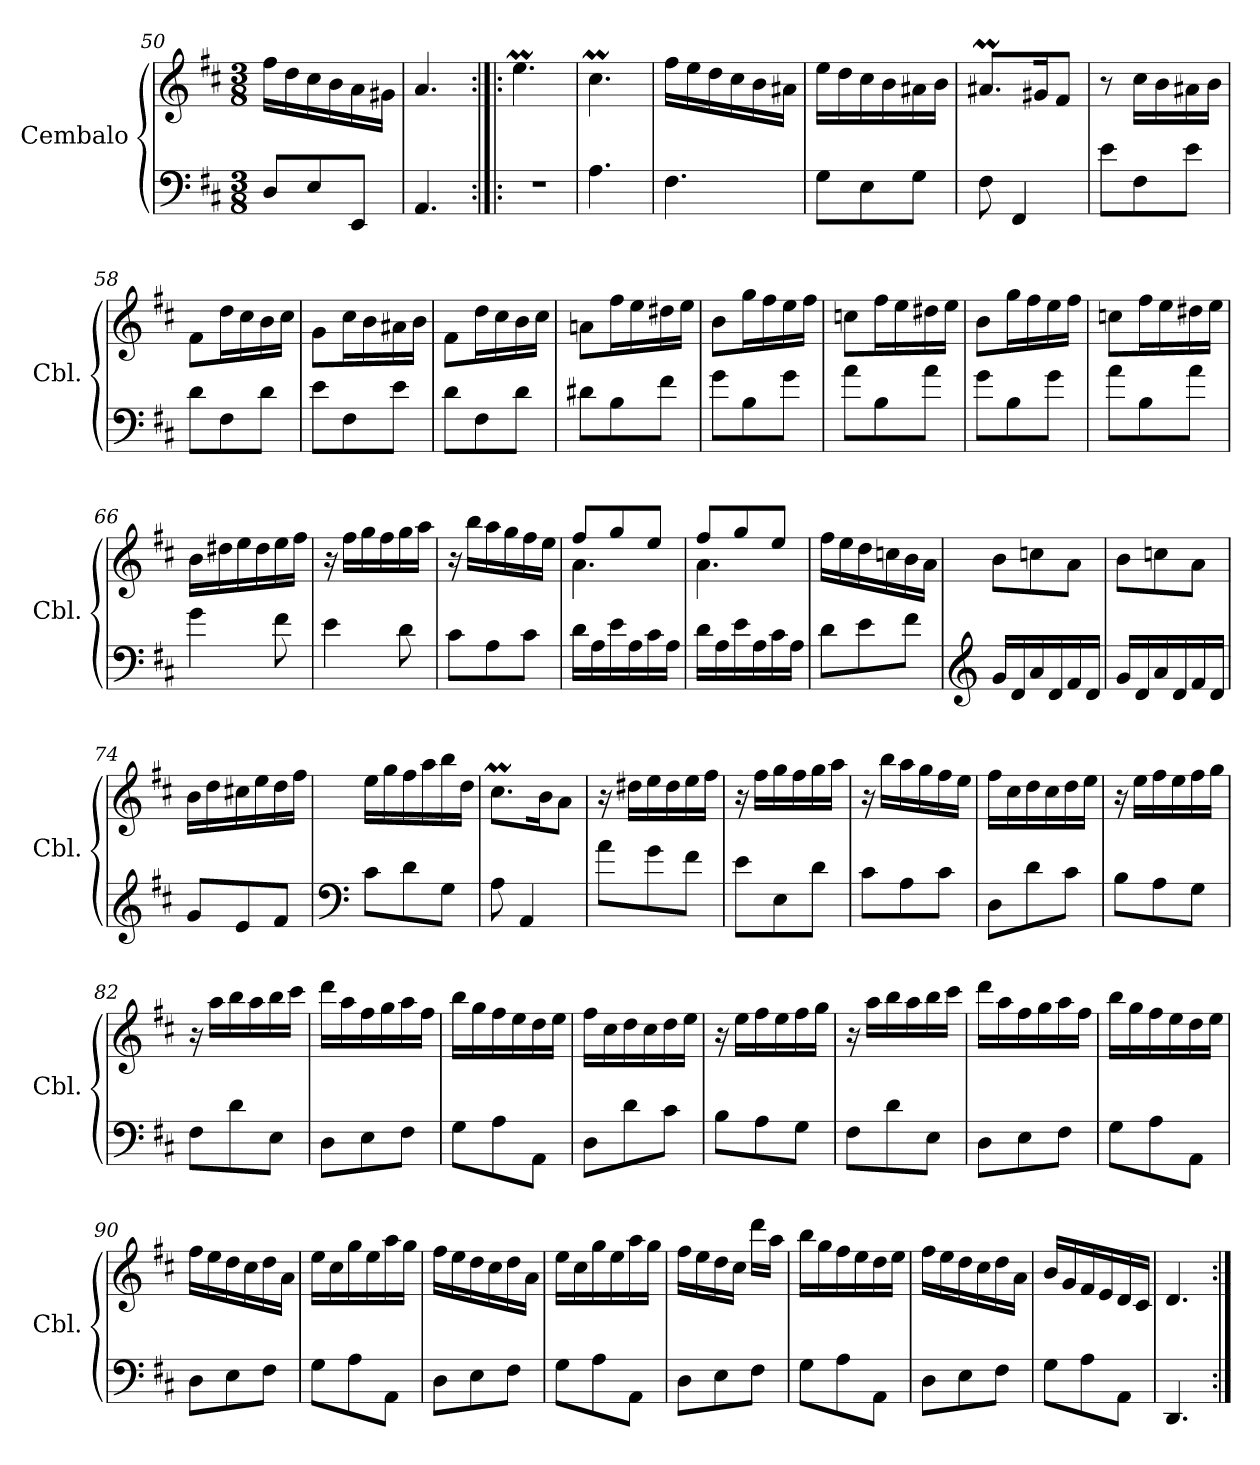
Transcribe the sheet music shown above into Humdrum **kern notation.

**kern	**kern
*part1	*part1
*staff2	*staff1
*I"Cembalo	*
*I'Cbl.	*
*clefF4	*clefG2
*k[f#c#]	*k[f#c#]
*M3/8	*M3/8
=50	=50
8D/L	16ff#\LL
.	16dd\
8E/	16cc#\
.	16b\
8EE/J	16a\
.	16g#X\JJ
=51	=51
4.AA/	4.a/
!!LO:LB:g=z
=52:|!|:	=52:|!|:
4.r	4.eeM\
=53	=53
4.A\	4.cc#m\
=54	=54
4.F#\	16ff#\LL
.	16ee\
.	16dd\
.	16cc#\
.	16b\
.	16a#X\JJ
=55	=55
8G\L	16ee\LL
.	16dd\
8E\	16cc#\
.	16b\
8G\J	16a#X\
.	16b\JJ
=56	=56
8F#\	8.a#Xm/L
4FF#/	.
.	16g#X/K
.	8f#/J
=57	=57
8e\L	8r
8F#\	16cc#\LL
.	16b\
8e\J	16a#X\
.	16b\JJ
=58	=58
8d\L	8f#\L
8F#\	16dd\L
.	16cc#\
8d\J	16b\
.	16cc#\JJ
!!LO:LB:g=z
=59	=59
8e\L	8g\L
8F#\	16cc#\L
.	16b\
8e\J	16a#X\
.	16b\JJ
=60	=60
8d\L	8f#\L
8F#\	16dd\L
.	16cc#\
8d\J	16b\
.	16cc#\JJ
=61	=61
8d#X\L	8an\L
8B\	16ff#\L
.	16ee\
8f#\J	16dd#X\
.	16ee\JJ
=62	=62
8g\L	8b\L
8B\	16gg\L
.	16ff#\
8g\J	16ee\
.	16ff#\JJ
=63	=63
8a\L	8ccn\L
8B\	16ff#\L
.	16ee\
8a\J	16dd#X\
.	16ee\JJ
=64	=64
8g\L	8b\L
8B\	16gg\L
.	16ff#\
8g\J	16ee\
.	16ff#\JJ
=65	=65
8a\L	8ccn\L
8B\	16ff#\L
.	16ee\
8a\J	16dd#X\
.	16ee\JJ
!!LO:LB:g=z
=66	=66
4g\	16b\LL
.	16dd#X\
.	16ee\
.	16dd#\
8f#\	16ee\
.	16ff#\JJ
=67	=67
4e\	16r
.	16ff#\LL
.	16gg\
.	16ff#\
8d\	16gg\
.	16aa\JJ
=68	=68
8c#\L	16r
.	16bb\LL
8A\	16aa\
.	16gg\
8c#\J	16ff#\
.	16ee\JJ
=69	=69
*	*^
16d\LL	8ff#/L	4.a\
16A\	.	.
16e\	8gg/	.
16A\	.	.
16c#\	8ee/J	.
16A\JJ	.	.
=70	=70	=70
16d\LL	8ff#/L	4.a\
16A\	.	.
16e\	8gg/	.
16A\	.	.
16c#\	8ee/J	.
16A\JJ	.	.
*	*v	*v
=71	=71
8d\L	16ff#\LL
.	16ee\
8e\	16dd\
.	16ccn\
8f#\J	16b\
.	16a\JJ
!!LO:PB:g=z
=72	=72
*clefG2	*
16g/LL	8b\L
16d/	.
16a/	8ccn\
16d/	.
16f#/	8a\J
16d/JJ	.
=73	=73
16g/LL	8b\L
16d/	.
16a/	8ccn\
16d/	.
16f#/	8a\J
16d/JJ	.
=74	=74
8g/L	16b\LL
.	16dd\
8e/	16cc#X\
.	16ee\
8f#/J	16dd\
.	16ff#\JJ
=75	=75
*clefF4	*
8c#\L	16ee\LL
.	16gg\
8d\	16ff#\
.	16aa\
8G\J	16bb\
.	16dd\JJ
=76	=76
8A\	8.cc#m\L
4AA/	.
.	16b\K
.	8a\J
=77	=77
8a\L	16r
.	16dd#X\LL
8g\	16ee\
.	16dd#\
8f#\J	16ee\
.	16ff#\JJ
=78	=78
8e\L	16r
.	16ff#\LL
8E\	16gg\
.	16ff#\
8d\J	16gg\
.	16aa\JJ
!!LO:LB:g=z
=79	=79
8c#\L	16r
.	16bb\LL
8A\	16aa\
.	16gg\
8c#\J	16ff#\
.	16ee\JJ
=80	=80
8D\L	16ff#\LL
.	16cc#\
8d\	16dd\
.	16cc#\
8c#\J	16dd\
.	16ee\JJ
=81	=81
8B\L	16r
.	16ee\LL
8A\	16ff#\
.	16ee\
8G\J	16ff#\
.	16gg\JJ
=82	=82
8F#\L	16r
.	16aa\LL
8d\	16bb\
.	16aa\
8E\J	16bb\
.	16ccc#\JJ
=83	=83
8D\L	16ddd\LL
.	16aa\
8E\	16ff#\
.	16gg\
8F#\J	16aa\
.	16ff#\JJ
=84	=84
8G\L	16bb\LL
.	16gg\
8A\	16ff#\
.	16ee\
8AA\J	16dd\
.	16ee\JJ
=85	=85
8D\L	16ff#\LL
.	16cc#\
8d\	16dd\
.	16cc#\
8c#\J	16dd\
.	16ee\JJ
!!LO:LB:g=z
=86	=86
8B\L	16r
.	16ee\LL
8A\	16ff#\
.	16ee\
8G\J	16ff#\
.	16gg\JJ
=87	=87
8F#\L	16r
.	16aa\LL
8d\	16bb\
.	16aa\
8E\J	16bb\
.	16ccc#\JJ
=88	=88
8D\L	16ddd\LL
.	16aa\
8E\	16ff#\
.	16gg\
8F#\J	16aa\
.	16ff#\JJ
=89	=89
8G\L	16bb\LL
.	16gg\
8A\	16ff#\
.	16ee\
8AA\J	16dd\
.	16ee\JJ
=90	=90
8D\L	16ff#\LL
.	16ee\
8E\	16dd\
.	16cc#\
8F#\J	16dd\
.	16a\JJ
=91	=91
8G\L	16ee\LL
.	16cc#\
8A\	16gg\
.	16ee\
8AA\J	16aa\
.	16gg\JJ
!!LO:LB:g=z
=92	=92
8D\L	16ff#\LL
.	16ee\
8E\	16dd\
.	16cc#\
8F#\J	16dd\
.	16a\JJ
=93	=93
8G\L	16ee\LL
.	16cc#\
8A\	16gg\
.	16ee\
8AA\J	16aa\
.	16gg\JJ
=94	=94
8D\L	16ff#\LL
.	16ee\
8E\	16dd\
.	16cc#\JJ
8F#\J	16ddd\LL
.	16aa\JJ
=95	=95
8G\L	16bb\LL
.	16gg\
8A\	16ff#\
.	16ee\
8AA\J	16dd\
.	16ee\JJ
=96	=96
8D\L	16ff#\LL
.	16ee\
8E\	16dd\
.	16cc#\
8F#\J	16dd\
.	16a\JJ
=97	=97
8G\L	16b/LL
.	16g/
8A\	16f#/
.	16e/
8AA\J	16d/
.	16c#/JJ
=98	=98
4.DD/	4.d/
=:|!	=:|!
*-	*-
